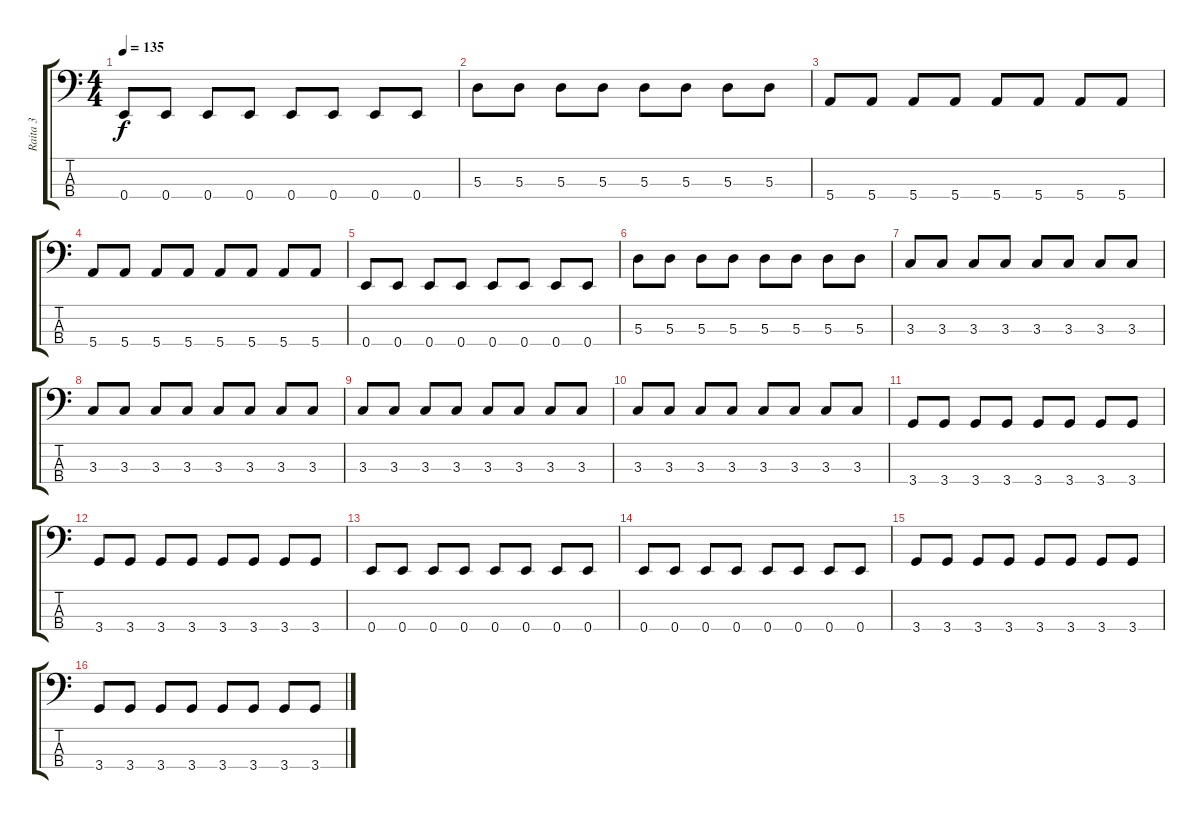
\track ("Raita 3" "Raita 3") {instrument electricbassfinger}
\staff {score tabs}
\tuning (G2 D2 A1 E1) {hide}
\ts (4 4)
\tempo 135
\clef f4
\ks c
0.4.8{dy f} 0.4.8 0.4.8 0.4.8 0.4.8 0.4.8 0.4.8 0.4.8 |
5.3.8 5.3.8 5.3.8 5.3.8 5.3.8 5.3.8 5.3.8 5.3.8 |
5.4.8 5.4.8 5.4.8 5.4.8 5.4.8 5.4.8 5.4.8 5.4.8 |
5.4.8 5.4.8 5.4.8 5.4.8 5.4.8 5.4.8 5.4.8 5.4.8 |
0.4.8 0.4.8 0.4.8 0.4.8 0.4.8 0.4.8 0.4.8 0.4.8 |
5.3.8 5.3.8 5.3.8 5.3.8 5.3.8 5.3.8 5.3.8 5.3.8 |
3.3.8 3.3.8 3.3.8 3.3.8 3.3.8 3.3.8 3.3.8 3.3.8 |
3.3.8 3.3.8 3.3.8 3.3.8 3.3.8 3.3.8 3.3.8 3.3.8 |
3.3.8 3.3.8 3.3.8 3.3.8 3.3.8 3.3.8 3.3.8 3.3.8 |
3.3.8 3.3.8 3.3.8 3.3.8 3.3.8 3.3.8 3.3.8 3.3.8 |
3.4.8 3.4.8 3.4.8 3.4.8 3.4.8 3.4.8 3.4.8 3.4.8 |
3.4.8 3.4.8 3.4.8 3.4.8 3.4.8 3.4.8 3.4.8 3.4.8 |
0.4.8 0.4.8 0.4.8 0.4.8 0.4.8 0.4.8 0.4.8 0.4.8 |
0.4.8 0.4.8 0.4.8 0.4.8 0.4.8 0.4.8 0.4.8 0.4.8 |
3.4.8 3.4.8 3.4.8 3.4.8 3.4.8 3.4.8 3.4.8 3.4.8 |
3.4.8 3.4.8 3.4.8 3.4.8 3.4.8 3.4.8 3.4.8 3.4.8
